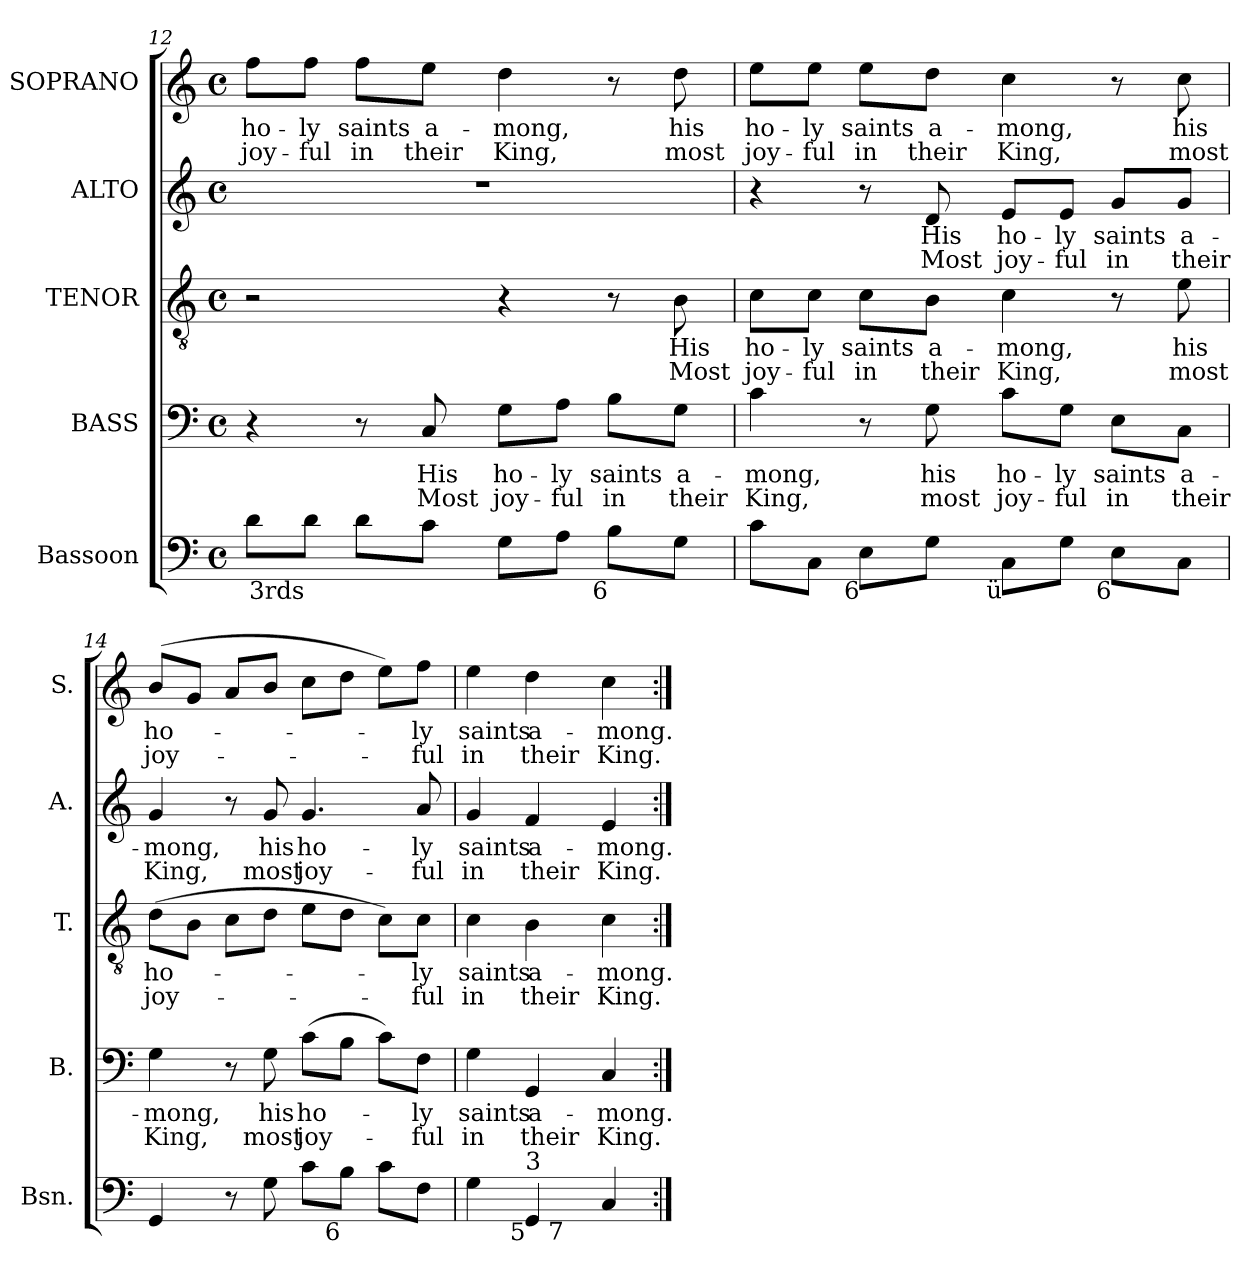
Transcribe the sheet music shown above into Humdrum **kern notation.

**kern	**kern	**text	**text	**kern	**text	**text	**kern	**text	**text	**kern	**text	**text
*part5	*part4	*part4	*part4	*part3	*part3	*part3	*part2	*part2	*part2	*part1	*part1	*part1
*staff5	*staff4	*staff4	*staff4	*staff3	*staff3	*staff3	*staff2	*staff2	*staff2	*staff1	*staff1	*staff1
*I"Bassoon	*I"BASS	*	*	*I"TENOR	*	*	*I"ALTO	*	*	*I"SOPRANO	*	*
*I'Bsn.	*I'B.	*	*	*I'T.	*	*	*I'A.	*	*	*I'S.	*	*
*clefF4	*clefF4	*	*	*clefGv2	*	*	*clefG2	*	*	*clefG2	*	*
*	*	*	*	*ITrd7c12	*	*	*	*	*	*	*	*
*k[]	*k[]	*	*	*k[]	*	*	*k[]	*	*	*k[]	*	*
*C:	*C:	*	*	*C:	*	*	*C:	*	*	*C:	*	*
*M4/4	*M4/4	*	*	*M4/4	*	*	*M4/4	*	*	*M4/4	*	*
*met(c)	*met(c)	*	*	*met(c)	*	*	*met(c)	*	*	*met(c)	*	*
=12	=12	=12	=12	=12	=12	=12	=12	=12	=12	=12	=12	=12
!	!	!	!	!	!	!	!	!	!	!	!LO:LY:b:color=#000000	!LO:LY:b:color=#000000
8di\L	4r	.	.	2r	.	.	1r	.	.	8ffi\L	ho-	joy-
!LO:TX:b:rj:t=3rds	!	!	!	!	!	!	!	!	!	!	!	!
!	!	!	!	!	!	!	!	!	!	!	!LO:LY:b:color=#000000	!LO:LY:b:color=#000000
8di\J	.	.	.	.	.	.	.	.	.	8ffi\J	-ly	-ful
!	!	!	!	!	!	!	!	!	!	!	!LO:LY:b:color=#000000	!LO:LY:b:color=#000000
8di\L	8r	.	.	.	.	.	.	.	.	8ffi\L	saints	in
!	!	!LO:LY:b:color=#000000	!LO:LY:b:color=#000000	!	!	!	!	!	!	!	!	!
!	!	!	!	!	!	!	!	!	!	!	!LO:LY:b:color=#000000	!LO:LY:b:color=#000000
8ci\J	8Ci/	His	Most	.	.	.	.	.	.	8eei\J	a-	their
!	!	!LO:LY:b:color=#000000	!LO:LY:b:color=#000000	!	!	!	!	!	!	!	!	!
!	!	!	!	!	!	!	!	!	!	!	!LO:LY:b:color=#000000	!LO:LY:b:color=#000000
8Gi\L	8Gi\L	ho-	joy-	4r	.	.	.	.	.	4ddi\	-mong,	King,
!	!	!LO:LY:b:color=#000000	!LO:LY:b:color=#000000	!	!	!	!	!	!	!	!	!
8Ai\J	8Ai\J	-ly	-ful	.	.	.	.	.	.	.	.	.
!LO:TX:b:rj:t=6	!	!	!	!	!	!	!	!	!	!	!	!
!	!	!LO:LY:b:color=#000000	!LO:LY:b:color=#000000	!	!	!	!	!	!	!	!	!
8Bi\L	8Bi\L	saints	in	8r	.	.	.	.	.	8r	.	.
!	!	!LO:LY:b:color=#000000	!LO:LY:b:color=#000000	!	!	!	!	!	!	!	!	!
!	!	!	!	!	!LO:LY:b:color=#000000	!LO:LY:b:color=#000000	!	!	!	!	!	!
!	!	!	!	!	!	!	!	!	!	!	!LO:LY:b:color=#000000	!LO:LY:b:color=#000000
8Gi\J	8Gi\J	a-	their	8BBi\	His	Most	.	.	.	8ddi\	his	most
!!LO:LB:g=z
=13	=13	=13	=13	=13	=13	=13	=13	=13	=13	=13	=13	=13
!	!	!LO:LY:b:color=#000000	!LO:LY:b:color=#000000	!	!	!	!	!	!	!	!	!
!	!	!	!	!	!LO:LY:b:color=#000000	!LO:LY:b:color=#000000	!	!	!	!	!	!
!	!	!	!	!	!	!	!	!	!	!	!LO:LY:b:color=#000000	!LO:LY:b:color=#000000
8ci\L	4ci\	-mong,	King,	8Ci\L	ho-	joy-	4r	.	.	8eei\L	ho-	joy-
!	!	!	!	!	!LO:LY:b:color=#000000	!LO:LY:b:color=#000000	!	!	!	!	!	!
!	!	!	!	!	!	!	!	!	!	!	!LO:LY:b:color=#000000	!LO:LY:b:color=#000000
8Ci\J	.	.	.	8Ci\J	-ly	-ful	.	.	.	8eei\J	-ly	-ful
!	!	!	!	!	!LO:LY:b:color=#000000	!LO:LY:b:color=#000000	!	!	!	!	!	!
!LO:TX:b:rj:t=6	!	!	!	!	!	!	!	!	!	!	!	!
!	!	!	!	!	!	!	!	!	!	!	!LO:LY:b:color=#000000	!LO:LY:b:color=#000000
8Ei\L	8r	.	.	8Ci\L	saints	in	8r	.	.	8eei\L	saints	in
!	!	!LO:LY:b:color=#000000	!LO:LY:b:color=#000000	!	!	!	!	!	!	!	!	!
!	!	!	!	!	!LO:LY:b:color=#000000	!LO:LY:b:color=#000000	!	!	!	!	!	!
!	!	!	!	!	!	!	!	!LO:LY:b:color=#000000	!LO:LY:b:color=#000000	!	!	!
!	!	!	!	!	!	!	!	!	!	!	!LO:LY:b:color=#000000	!LO:LY:b:color=#000000
8Gi\J	8Gi\	his	most	8BBi\J	a-	their	8di/	His	Most	8ddi\J	a-	their
!	!	!LO:LY:b:color=#000000	!LO:LY:b:color=#000000	!	!	!	!	!	!	!	!	!
!	!	!	!	!	!LO:LY:b:color=#000000	!LO:LY:b:color=#000000	!	!	!	!	!	!
!	!	!	!	!	!	!	!	!LO:LY:b:color=#000000	!LO:LY:b:color=#000000	!	!	!
!LO:TX:b:rj:t=ü	!	!	!	!	!	!	!	!	!	!	!	!
!	!	!	!	!	!	!	!	!	!	!	!LO:LY:b:color=#000000	!LO:LY:b:color=#000000
8Ci\L	8ci\L	ho-	joy-	4Ci\	-mong,	King,	8ei/L	ho-	joy-	4cci\	-mong,	King,
!	!	!LO:LY:b:color=#000000	!LO:LY:b:color=#000000	!	!	!	!	!	!	!	!	!
!	!	!	!	!	!	!	!	!LO:LY:b:color=#000000	!LO:LY:b:color=#000000	!	!	!
8Gi\J	8Gi\J	-ly	-ful	.	.	.	8ei/J	-ly	-ful	.	.	.
!	!	!LO:LY:b:color=#000000	!LO:LY:b:color=#000000	!	!	!	!	!	!	!	!	!
!LO:TX:b:rj:t=6	!	!	!	!	!	!	!	!	!	!	!	!
!	!	!	!	!	!	!	!	!LO:LY:b:color=#000000	!LO:LY:b:color=#000000	!	!	!
8Ei\L	8Ei\L	saints	in	8r	.	.	8gi/L	saints	in	8r	.	.
!	!	!LO:LY:b:color=#000000	!LO:LY:b:color=#000000	!	!	!	!	!	!	!	!	!
!	!	!	!	!	!LO:LY:b:color=#000000	!LO:LY:b:color=#000000	!	!	!	!	!	!
!	!	!	!	!	!	!	!	!LO:LY:b:color=#000000	!LO:LY:b:color=#000000	!	!	!
!	!	!	!	!	!	!	!	!	!	!	!LO:LY:b:color=#000000	!LO:LY:b:color=#000000
8Ci\J	8Ci\J	a-	their	8Ei\	his	most	8gi/J	a-	their	8cci\	his	most
=14	=14	=14	=14	=14	=14	=14	=14	=14	=14	=14	=14	=14
!	!	!LO:LY:b:color=#000000	!LO:LY:b:color=#000000	!	!	!	!	!	!	!	!	!
!	!	!	!	!	!LO:LY:b:color=#000000	!LO:LY:b:color=#000000	!	!	!	!	!	!
!	!	!	!	!	!	!	!	!LO:LY:b:color=#000000	!LO:LY:b:color=#000000	!	!	!
!	!	!	!	!	!	!	!	!	!	!	!LO:LY:b:color=#000000	!LO:LY:b:color=#000000
4GGi/	4Gi\	-mong,	King,	(8Di\L	ho-	joy-	4gi/	-mong,	King,	(8bi/L	ho-	joy-
.	.	.	.	8BBi\J	.	.	.	.	.	8gi/J	.	.
8r	8r	.	.	8Ci\L	.	.	8r	.	.	8ai/L	.	.
!	!	!LO:LY:b:color=#000000	!LO:LY:b:color=#000000	!	!	!	!	!	!	!	!	!
!	!	!	!	!	!	!	!	!LO:LY:b:color=#000000	!LO:LY:b:color=#000000	!	!	!
8Gi\	8Gi\	his	most	8Di\J	.	.	8gi/	his	most	8bi/J	.	.
!	!	!LO:LY:b:color=#000000	!LO:LY:b:color=#000000	!	!	!	!	!	!	!	!	!
!	!	!	!	!	!	!	!	!LO:LY:b:color=#000000	!LO:LY:b:color=#000000	!	!	!
8ci\L	(8ci\L	ho-	joy-	8Ei\L	.	.	4.gi/	ho-	joy-	8cci\L	.	.
!LO:TX:b:rj:t=6	!	!	!	!	!	!	!	!	!	!	!	!
8Bi\J	8Bi\J	.	.	8Di\J	.	.	.	.	.	8ddi\J	.	.
8ci\L	8ci\L)	.	.	8Ci\L)	.	.	.	.	.	8eei\L)	.	.
!	!	!LO:LY:b:color=#000000	!LO:LY:b:color=#000000	!	!	!	!	!	!	!	!	!
!	!	!	!	!	!LO:LY:b:color=#000000	!LO:LY:b:color=#000000	!	!	!	!	!	!
!	!	!	!	!	!	!	!	!LO:LY:b:color=#000000	!LO:LY:b:color=#000000	!	!	!
!	!	!	!	!	!	!	!	!	!	!	!LO:LY:b:color=#000000	!LO:LY:b:color=#000000
8Fi\J	8Fi\J	-ly	-ful	8Ci\J	-ly	-ful	8ai/	-ly	-ful	8ffi\J	-ly	-ful
=15	=15	=15	=15	=15	=15	=15	=15	=15	=15	=15	=15	=15
!	!	!LO:LY:b:color=#000000	!LO:LY:b:color=#000000	!	!	!	!	!	!	!	!	!
!	!	!	!	!	!LO:LY:b:color=#000000	!LO:LY:b:color=#000000	!	!	!	!	!	!
!	!	!	!	!	!	!	!	!LO:LY:b:color=#000000	!LO:LY:b:color=#000000	!	!	!
!LO:TX:b:rj:t=6	!	!	!	!	!	!	!	!	!	!	!	!
!LO:TX:t=4	!	!	!	!	!	!	!	!	!	!	!	!
!	!	!	!	!	!	!	!	!	!	!	!LO:LY:b:color=#000000	!LO:LY:b:color=#000000
*^	*	*	*	*	*	*	*	*	*	*	*	*
4Gi\	4.ryy	4Gi\	saints	in	4Ci\	saints	in	4gi/	saints	in	4eei\	saints	in
!	!	!	!LO:LY:b:color=#000000	!LO:LY:b:color=#000000	!	!	!	!	!	!	!	!	!
!	!	!	!	!	!	!LO:LY:b:color=#000000	!LO:LY:b:color=#000000	!	!	!	!	!	!
!	!	!	!	!	!	!	!	!	!LO:LY:b:color=#000000	!LO:LY:b:color=#000000	!	!	!
!LO:TX:b:rj:t=5	!	!	!	!	!	!	!	!	!	!	!	!	!
!LO:TX:t=3	!	!	!	!	!	!	!	!	!	!	!	!	!
!	!	!	!	!	!	!	!	!	!	!	!	!LO:LY:b:color=#000000	!LO:LY:b:color=#000000
4GGi/	.	4GGi/	a-	their	4BBi\	a-	their	4fi/	a-	their	4ddi\	a-	their
!	!LO:TX:b:rj:t=7	!	!	!	!	!	!	!	!	!	!	!	!
.	4.ryy	.	.	.	.	.	.	.	.	.	.	.	.
!	!	!	!LO:LY:b:color=#000000	!LO:LY:b:color=#000000	!	!	!	!	!	!	!	!	!
!	!	!	!	!	!	!LO:LY:b:color=#000000	!LO:LY:b:color=#000000	!	!	!	!	!	!
!	!	!	!	!	!	!	!	!	!LO:LY:b:color=#000000	!LO:LY:b:color=#000000	!	!	!
!	!	!	!	!	!	!	!	!	!	!	!	!LO:LY:b:color=#000000	!LO:LY:b:color=#000000
4Ci/	.	4Ci/	-mong.	King.	4Ci\	-mong.	King.	4ei/	-mong.	King.	4cci\	-mong.	King.
*v	*v	*	*	*	*	*	*	*	*	*	*	*	*
=:|!	=:|!	=:|!	=:|!	=:|!	=:|!	=:|!	=:|!	=:|!	=:|!	=:|!	=:|!	=:|!
*-	*-	*-	*-	*-	*-	*-	*-	*-	*-	*-	*-	*-
